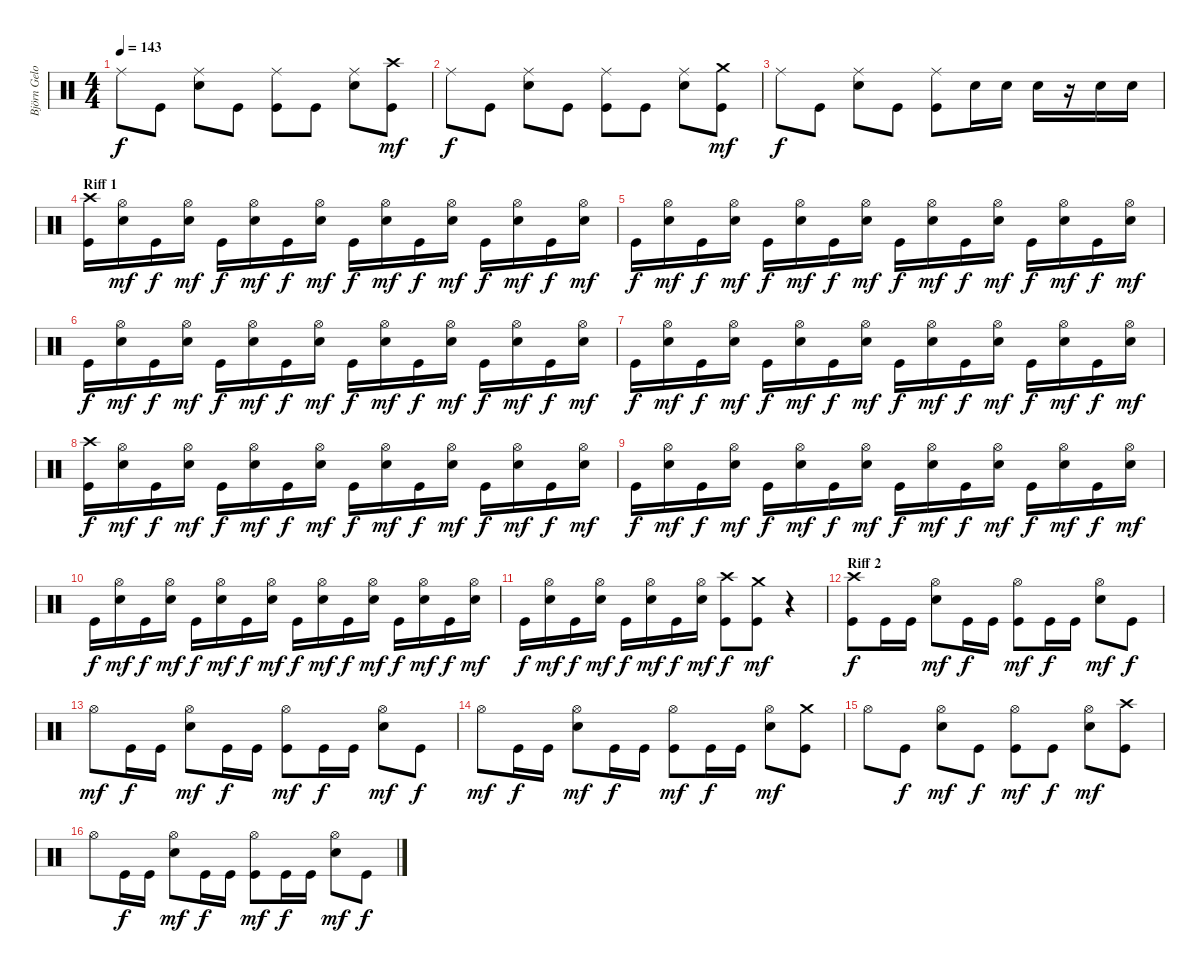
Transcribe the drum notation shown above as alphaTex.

\track ("Björn Gelotte" "Björn Gelo") {instrument percussion}
\staff {score}
\articulation defaults
\ts (4 4)
\tempo 143
\clef neutral
\ks c "Ride (middle)".8{dy f} "Kick (hit)".8
("Electric Snare (hit)" "Ride (middle)").8 "Kick (hit)".8 ("Kick (hit)" "Ride (middle)").8 "Kick (hit)".8 ("Electric Snare (hit)" "Ride (middle)").8 ("Kick (hit)" "Crash high (hit)").8{dy mf} |
"Ride (middle)".8{dy f} "Kick (hit)".8 ("Electric Snare (hit)" "Ride (middle)").8 "Kick (hit)".8 ("Kick (hit)" "Ride (middle)").8 "Kick (hit)".8 ("Electric Snare (hit)" "Ride (middle)").8 ("Kick (hit)" "Crash medium (hit)").8{dy mf} |
"Ride (middle)".8{dy f} "Kick (hit)".8 ("Electric Snare (hit)" "Ride (middle)").8 "Kick (hit)".8 ("Kick (hit)" "Ride (middle)").8 "Electric Snare (hit)".16 "Electric Snare (hit)".16 "Electric Snare (hit)".16 r.16 "Electric Snare (hit)".16 "Electric Snare (hit)".16 |
\section ("" "Riff 1")
("Kick (hit)" "Crash high (hit)").16 ("Electric Snare (hit)" "Hi-Hat (open)").16{dy mf} "Kick (hit)".16{dy f} ("Electric Snare (hit)" "Hi-Hat (open)").16{dy mf} "Kick (hit)".16{dy f} ("Electric Snare (hit)" "Hi-Hat (open)").16{dy mf} "Kick (hit)".16{dy f} ("Electric Snare (hit)" "Hi-Hat (open)").16{dy mf} "Kick (hit)".16{dy f} ("Electric Snare (hit)" "Hi-Hat (open)").16{dy mf} "Kick (hit)".16{dy f} ("Electric Snare (hit)" "Hi-Hat (open)").16{dy mf} "Kick (hit)".16{dy f} ("Electric Snare (hit)" "Hi-Hat (open)").16{dy mf} "Kick (hit)".16{dy f} ("Electric Snare (hit)" "Hi-Hat (open)").16{dy mf} |
"Kick (hit)".16{dy f} ("Electric Snare (hit)" "Hi-Hat (open)").16{dy mf} "Kick (hit)".16{dy f} ("Electric Snare (hit)" "Hi-Hat (open)").16{dy mf} "Kick (hit)".16{dy f} ("Electric Snare (hit)" "Hi-Hat (open)").16{dy mf} "Kick (hit)".16{dy f} ("Electric Snare (hit)" "Hi-Hat (open)").16{dy mf} "Kick (hit)".16{dy f} ("Electric Snare (hit)" "Hi-Hat (open)").16{dy mf} "Kick (hit)".16{dy f} ("Electric Snare (hit)" "Hi-Hat (open)").16{dy mf} "Kick (hit)".16{dy f} ("Electric Snare (hit)" "Hi-Hat (open)").16{dy mf} "Kick (hit)".16{dy f} ("Electric Snare (hit)" "Hi-Hat (open)").16{dy mf} |
"Kick (hit)".16{dy f} ("Electric Snare (hit)" "Hi-Hat (open)").16{dy mf} "Kick (hit)".16{dy f} ("Electric Snare (hit)" "Hi-Hat (open)").16{dy mf} "Kick (hit)".16{dy f} ("Electric Snare (hit)" "Hi-Hat (open)").16{dy mf} "Kick (hit)".16{dy f} ("Electric Snare (hit)" "Hi-Hat (open)").16{dy mf} "Kick (hit)".16{dy f} ("Electric Snare (hit)" "Hi-Hat (open)").16{dy mf} "Kick (hit)".16{dy f} ("Electric Snare (hit)" "Hi-Hat (open)").16{dy mf} "Kick (hit)".16{dy f} ("Electric Snare (hit)" "Hi-Hat (open)").16{dy mf} "Kick (hit)".16{dy f} ("Electric Snare (hit)" "Hi-Hat (open)").16{dy mf} |
"Kick (hit)".16{dy f} ("Electric Snare (hit)" "Hi-Hat (open)").16{dy mf} "Kick (hit)".16{dy f} ("Electric Snare (hit)" "Hi-Hat (open)").16{dy mf} "Kick (hit)".16{dy f} ("Electric Snare (hit)" "Hi-Hat (open)").16{dy mf} "Kick (hit)".16{dy f} ("Electric Snare (hit)" "Hi-Hat (open)").16{dy mf} "Kick (hit)".16{dy f} ("Electric Snare (hit)" "Hi-Hat (open)").16{dy mf} "Kick (hit)".16{dy f} ("Electric Snare (hit)" "Hi-Hat (open)").16{dy mf} "Kick (hit)".16{dy f} ("Electric Snare (hit)" "Hi-Hat (open)").16{dy mf} "Kick (hit)".16{dy f} ("Electric Snare (hit)" "Hi-Hat (open)").16{dy mf} |
("Kick (hit)" "Crash high (hit)").16{dy f} ("Electric Snare (hit)" "Hi-Hat (open)").16{dy mf} "Kick (hit)".16{dy f} ("Electric Snare (hit)" "Hi-Hat (open)").16{dy mf} "Kick (hit)".16{dy f} ("Electric Snare (hit)" "Hi-Hat (open)").16{dy mf} "Kick (hit)".16{dy f} ("Electric Snare (hit)" "Hi-Hat (open)").16{dy mf} "Kick (hit)".16{dy f} ("Electric Snare (hit)" "Hi-Hat (open)").16{dy mf} "Kick (hit)".16{dy f} ("Electric Snare (hit)" "Hi-Hat (open)").16{dy mf} "Kick (hit)".16{dy f} ("Electric Snare (hit)" "Hi-Hat (open)").16{dy mf} "Kick (hit)".16{dy f} ("Electric Snare (hit)" "Hi-Hat (open)").16{dy mf} |
"Kick (hit)".16{dy f} ("Electric Snare (hit)" "Hi-Hat (open)").16{dy mf} "Kick (hit)".16{dy f} ("Electric Snare (hit)" "Hi-Hat (open)").16{dy mf} "Kick (hit)".16{dy f} ("Electric Snare (hit)" "Hi-Hat (open)").16{dy mf} "Kick (hit)".16{dy f} ("Electric Snare (hit)" "Hi-Hat (open)").16{dy mf} "Kick (hit)".16{dy f} ("Electric Snare (hit)" "Hi-Hat (open)").16{dy mf} "Kick (hit)".16{dy f} ("Electric Snare (hit)" "Hi-Hat (open)").16{dy mf} "Kick (hit)".16{dy f} ("Electric Snare (hit)" "Hi-Hat (open)").16{dy mf} "Kick (hit)".16{dy f} ("Electric Snare (hit)" "Hi-Hat (open)").16{dy mf} |
"Kick (hit)".16{dy f} ("Electric Snare (hit)" "Hi-Hat (open)").16{dy mf} "Kick (hit)".16{dy f} ("Electric Snare (hit)" "Hi-Hat (open)").16{dy mf} "Kick (hit)".16{dy f} ("Electric Snare (hit)" "Hi-Hat (open)").16{dy mf} "Kick (hit)".16{dy f} ("Electric Snare (hit)" "Hi-Hat (open)").16{dy mf} "Kick (hit)".16{dy f} ("Electric Snare (hit)" "Hi-Hat (open)").16{dy mf} "Kick (hit)".16{dy f} ("Electric Snare (hit)" "Hi-Hat (open)").16{dy mf} "Kick (hit)".16{dy f} ("Electric Snare (hit)" "Hi-Hat (open)").16{dy mf} "Kick (hit)".16{dy f} ("Electric Snare (hit)" "Hi-Hat (open)").16{dy mf} |
"Kick (hit)".16{dy f} ("Electric Snare (hit)" "Hi-Hat (open)").16{dy mf} "Kick (hit)".16{dy f} ("Electric Snare (hit)" "Hi-Hat (open)").16{dy mf} "Kick (hit)".16{dy f} ("Electric Snare (hit)" "Hi-Hat (open)").16{dy mf} "Kick (hit)".16{dy f} ("Electric Snare (hit)" "Hi-Hat (open)").16{dy mf} ("Kick (hit)" "Crash high (hit)").8{dy f} ("Kick (hit)" "Crash medium (hit)").8{dy mf} r.4 |
\section ("" "Riff 2")
("Kick (hit)" "Crash high (hit)").8{dy f} "Kick (hit)".16 "Kick (hit)".16 ("Electric Snare (hit)" "Hi-Hat (open)").8{dy mf} "Kick (hit)".16{dy f} "Kick (hit)".16 ("Kick (hit)" "Hi-Hat (open)").8{dy mf} "Kick (hit)".16{dy f} "Kick (hit)".16 ("Electric Snare (hit)" "Hi-Hat (open)").8{dy mf} "Kick (hit)".8{dy f} |
"Hi-Hat (open)".8{dy mf} "Kick (hit)".16{dy f} "Kick (hit)".16 ("Electric Snare (hit)" "Hi-Hat (open)").8{dy mf} "Kick (hit)".16{dy f} "Kick (hit)".16 ("Kick (hit)" "Hi-Hat (open)").8{dy mf} "Kick (hit)".16{dy f} "Kick (hit)".16 ("Electric Snare (hit)" "Hi-Hat (open)").8{dy mf} "Kick (hit)".8{dy f} |
"Hi-Hat (open)".8{dy mf} "Kick (hit)".16{dy f} "Kick (hit)".16 ("Electric Snare (hit)" "Hi-Hat (open)").8{dy mf} "Kick (hit)".16{dy f} "Kick (hit)".16 ("Kick (hit)" "Hi-Hat (open)").8{dy mf} "Kick (hit)".16{dy f} "Kick (hit)".16 ("Electric Snare (hit)" "Hi-Hat (open)").8{dy mf} ("Kick (hit)" "Crash medium (hit)").8 |
"Hi-Hat (open)".8 "Kick (hit)".8{dy f} ("Electric Snare (hit)" "Hi-Hat (open)").8{dy mf} "Kick (hit)".8{dy f} ("Kick (hit)" "Hi-Hat (open)").8{dy mf} "Kick (hit)".8{dy f} ("Electric Snare (hit)" "Hi-Hat (open)").8{dy mf} ("Kick (hit)" "Crash high (hit)").8 |
"Hi-Hat (open)".8 "Kick (hit)".16{dy f} "Kick (hit)".16 ("Electric Snare (hit)" "Hi-Hat (open)").8{dy mf} "Kick (hit)".16{dy f} "Kick (hit)".16 ("Kick (hit)" "Hi-Hat (open)").8{dy mf} "Kick (hit)".16{dy f} "Kick (hit)".16 ("Electric Snare (hit)" "Hi-Hat (open)").8{dy mf} "Kick (hit)".8{dy f}
